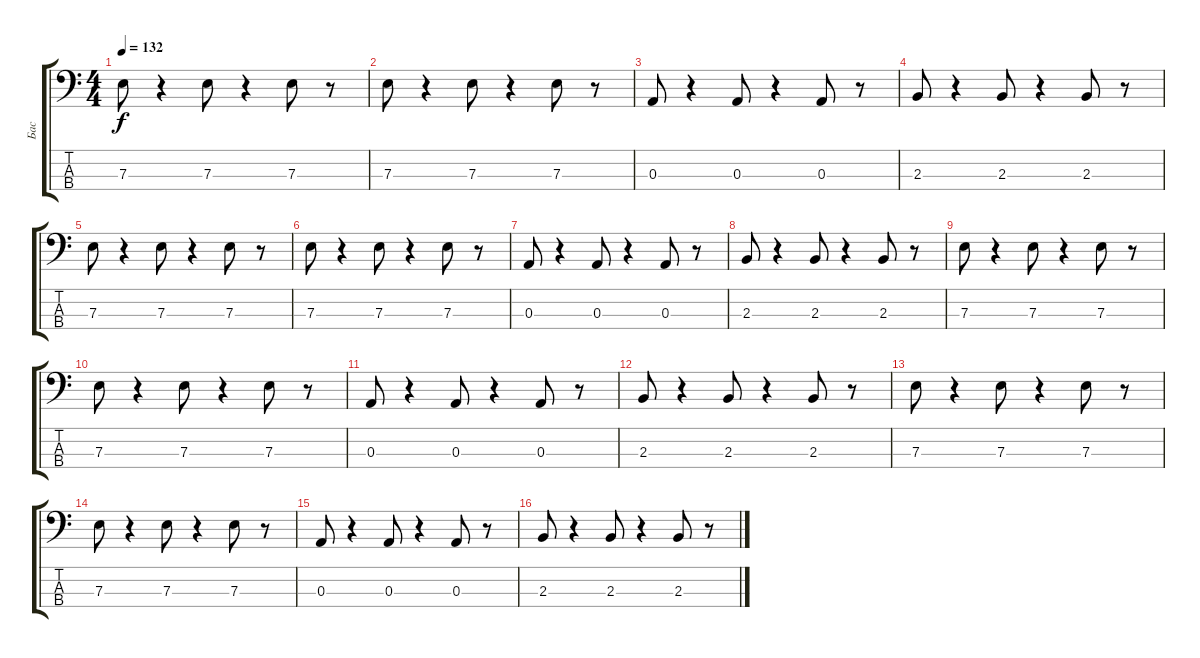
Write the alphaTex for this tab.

\track ("Бас" "Бас") {instrument electricbassfinger}
\staff {score tabs}
\tuning (G2 D2 A1 E1) {hide}
\ts (4 4)
\tempo 132
\clef f4
\ks c
7.3.8{dy f} r.4 7.3.8 r.4 7.3.8 r.8 |
7.3.8 r.4 7.3.8 r.4 7.3.8 r.8 |
0.3.8 r.4 0.3.8 r.4 0.3.8 r.8 |
2.3.8 r.4 2.3.8 r.4 2.3.8 r.8 |
7.3.8 r.4 7.3.8 r.4 7.3.8 r.8 |
7.3.8 r.4 7.3.8 r.4 7.3.8 r.8 |
0.3.8 r.4 0.3.8 r.4 0.3.8 r.8 |
2.3.8 r.4 2.3.8 r.4 2.3.8 r.8 |
7.3.8 r.4 7.3.8 r.4 7.3.8 r.8 |
7.3.8 r.4 7.3.8 r.4 7.3.8 r.8 |
0.3.8 r.4 0.3.8 r.4 0.3.8 r.8 |
2.3.8 r.4 2.3.8 r.4 2.3.8 r.8 |
7.3.8{volume 12} r.4 7.3.8 r.4 7.3.8 r.8 |
7.3.8 r.4 7.3.8 r.4 7.3.8 r.8 |
0.3.8 r.4 0.3.8 r.4 0.3.8 r.8 |
2.3.8 r.4 2.3.8 r.4 2.3.8 r.8
